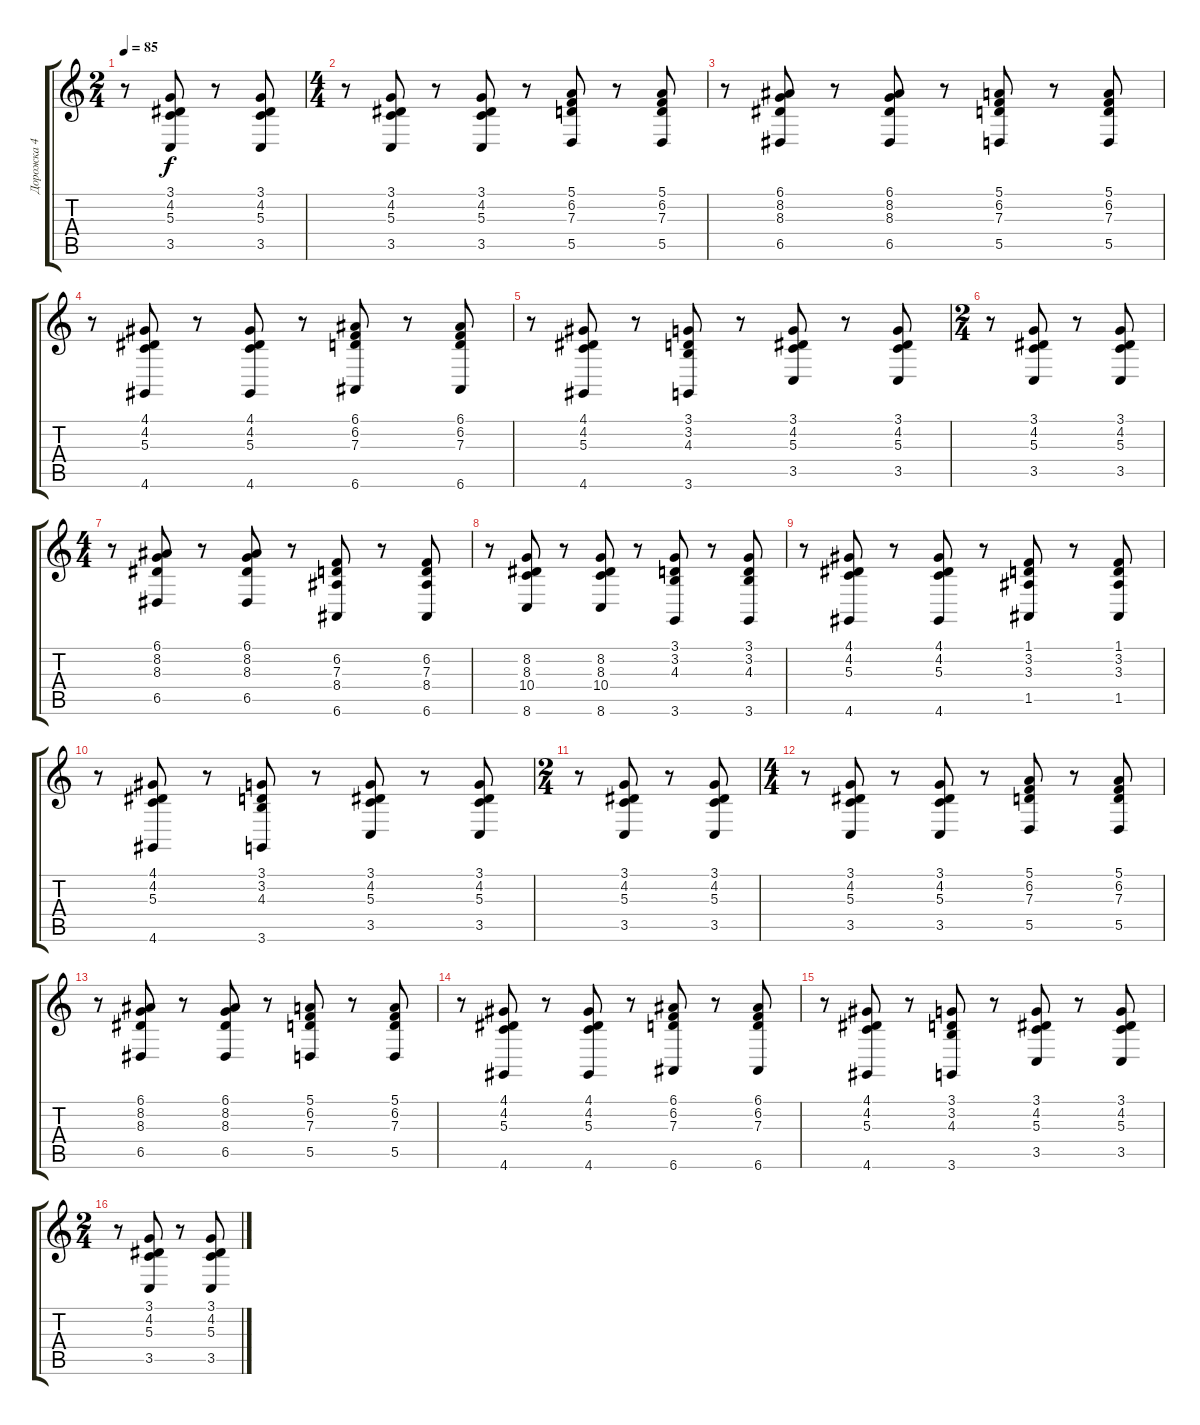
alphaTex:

\track ("Дорожка 4" "Дорожка 4") {instrument stringensemble1}
\staff {score tabs}
\tuning (E4 B3 G3 D3 A2 E2) {hide}
\ts (2 4)
\tempo 85
\clef g2
\ks c
r.8{dy f} (3.1 4.2 5.3 3.5).8 r.8 (3.1 4.2 5.3 3.5).8 |
\ts (4 4)
r.8 (3.1 4.2 5.3 3.5).8 r.8 (3.1 4.2 5.3 3.5).8 r.8 (5.1 6.2 7.3 5.5).8 r.8 (5.1 6.2 7.3 5.5).8 |
r.8 (6.1 8.2 8.3 6.5).8 r.8 (6.1 8.2 8.3 6.5).8 r.8 (5.1 6.2 7.3 5.5).8 r.8 (5.1 6.2 7.3 5.5).8 |
r.8 (4.1 4.2 5.3 4.6).8 r.8 (4.1 4.2 5.3 4.6).8 r.8 (6.1 6.2 7.3 6.6).8 r.8 (6.1 6.2 7.3 6.6).8 |
r.8 (4.1 4.2 5.3 4.6).8 r.8 (3.1 3.2 4.3 3.6).8 r.8 (3.1 4.2 5.3 3.5).8 r.8 (3.1 4.2 5.3 3.5).8 |
\ts (2 4)
r.8 (3.1 4.2 5.3 3.5).8 r.8 (3.1 4.2 5.3 3.5).8 |
\ts (4 4)
r.8 (6.1 8.2 8.3 6.5).8 r.8 (6.1 8.2 8.3 6.5).8 r.8 (6.2 7.3 8.4 6.6).8 r.8 (6.2 7.3 8.4 6.6).8 |
r.8 (8.2 8.3 10.4 8.6).8 r.8 (8.2 8.3 10.4 8.6).8 r.8 (3.1 3.2 4.3 3.6).8 r.8 (3.1 3.2 4.3 3.6).8 |
r.8 (4.1 4.2 5.3 4.6).8 r.8 (4.1 4.2 5.3 4.6).8 r.8 (1.1 3.2 3.3 1.5).8 r.8 (1.1 3.2 3.3 1.5).8 |
r.8 (4.1 4.2 5.3 4.6).8 r.8 (3.1 3.2 4.3 3.6).8 r.8 (3.1 4.2 5.3 3.5).8 r.8 (3.1 4.2 5.3 3.5).8 |
\ts (2 4)
r.8 (3.1 4.2 5.3 3.5).8 r.8 (3.1 4.2 5.3 3.5).8 |
\ts (4 4)
r.8 (3.1 4.2 5.3 3.5).8 r.8 (3.1 4.2 5.3 3.5).8 r.8 (5.1 6.2 7.3 5.5).8 r.8 (5.1 6.2 7.3 5.5).8 |
r.8 (6.1 8.2 8.3 6.5).8 r.8 (6.1 8.2 8.3 6.5).8 r.8 (5.1 6.2 7.3 5.5).8 r.8 (5.1 6.2 7.3 5.5).8 |
r.8 (4.1 4.2 5.3 4.6).8 r.8 (4.1 4.2 5.3 4.6).8 r.8 (6.1 6.2 7.3 6.6).8 r.8 (6.1 6.2 7.3 6.6).8 |
r.8 (4.1 4.2 5.3 4.6).8 r.8 (3.1 3.2 4.3 3.6).8 r.8 (3.1 4.2 5.3 3.5).8 r.8 (3.1 4.2 5.3 3.5).8 |
\ts (2 4)
r.8 (3.1 4.2 5.3 3.5).8 r.8 (3.1 4.2 5.3 3.5).8
